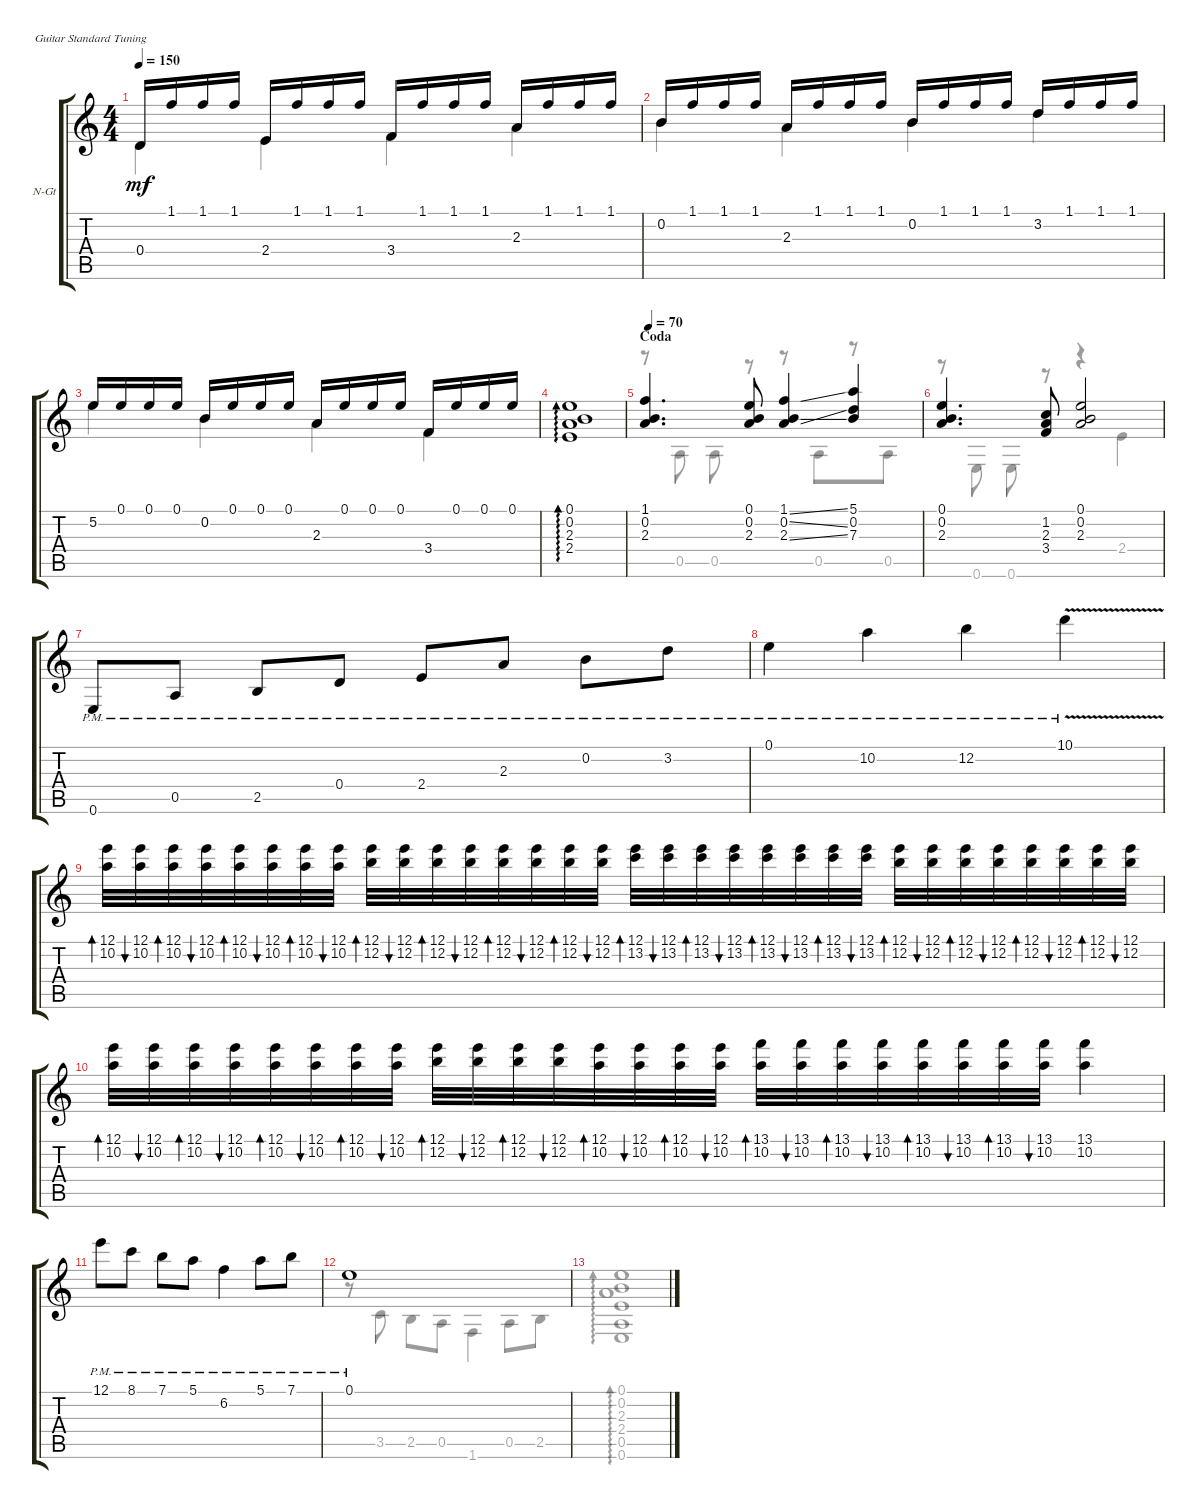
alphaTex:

\defaultSystemsLayout 4
\bracketExtendMode groupsimilarinstruments
\firstSystemTrackNameOrientation horizontal
\otherSystemsTrackNameOrientation horizontal
\track ("Nylon Guitar" "N-Gt") {instrument acousticguitarnylon}
\staff {score tabs}
\tuning (E4 B3 G3 D3 A2 E2)
\voice
\ts (4 4)
\tempo 150
\clef g2
\ks c
0.4.16{dy mf} 1.1.16 1.1.16 1.1.16 2.4.16 1.1.16 1.1.16 1.1.16 3.4.16 1.1.16 1.1.16 1.1.16 2.3.16 1.1.16 1.1.16 1.1.16 |
0.2.16 1.1.16 1.1.16 1.1.16 2.3.16 1.1.16 1.1.16 1.1.16 0.2.16 1.1.16 1.1.16 1.1.16 3.2.16 1.1.16 1.1.16 1.1.16 |
5.2.16 0.1.16 0.1.16 0.1.16 0.2.16 0.1.16 0.1.16 0.1.16 2.3.16 0.1.16 0.1.16 0.1.16 3.4.16 0.1.16 0.1.16 0.1.16 |
(2.4 2.3 0.2 0.1).1{ad 0} |
\section ("" "Coda")
\tempo 70
(1.1 0.2 2.3).4{d} (2.3 0.2 0.1).8 (2.3{ss} 0.2{ss} 1.1{ss}).4 (5.1 0.2 7.3).4 |
(0.1 0.2 2.3).4{d} (3.4 2.3 1.2).8 (2.3 0.2 0.1).2 |
0.6{pm}.8 0.5{pm}.8 2.5{pm}.8 0.4{pm}.8 2.4{pm}.8 2.3{pm}.8 0.2{pm}.8 3.2{pm}.8 |
0.1{pm}.4 10.2{pm}.4 12.2{pm}.4 10.1{v pm}.4 |
(12.1 10.2).32{bd 30} (12.1 10.2).32{bu 30} (12.1 10.2).32{bd 30} (12.1 10.2).32{bu 30} (12.1 10.2).32{bd 30} (12.1 10.2).32{bu 30} (12.1 10.2).32{bd 30} (12.1 10.2).32{bu 30} (12.1 12.2).32{bd 30} (12.1 12.2).32{bu 30} (12.1 12.2).32{bd 30} (12.1 12.2).32{bu 30} (12.1 12.2).32{bd 30} (12.1 12.2).32{bu 30} (12.1 12.2).32{bd 30} (12.1 12.2).32{bu 30} (12.1 13.2).32{bd 30} (12.1 13.2).32{bu 30} (12.1 13.2).32{bd 30} (12.1 13.2).32{bu 30} (12.1 13.2).32{bd 30} (12.1 13.2).32{bu 30} (12.1 13.2).32{bd 30} (12.1 13.2).32{bu 30} (12.1 12.2).32{bd 30} (12.1 12.2).32{bu 30} (12.1 12.2).32{bd 30} (12.1 12.2).32{bu 30} (12.1 12.2).32{bd 30} (12.1 12.2).32{bu 30} (12.1 12.2).32{bd 30} (12.1 12.2).32{bu 30} |
(12.1 10.2).32{bd 30} (12.1 10.2).32{bu 30} (12.1 10.2).32{bd 30} (12.1 10.2).32{bu 30} (12.1 10.2).32{bd 30} (12.1 10.2).32{bu 30} (12.1 10.2).32{bd 30} (12.1 10.2).32{bu 30} (12.1 12.2).32{bd 30} (12.1 12.2).32{bu 30} (12.1 12.2).32{bd 30} (12.1 12.2).32{bu 30} (12.1 10.2).32{bd 30} (12.1 10.2).32{bu 30} (12.1 10.2).32{bd 30} (12.1 10.2).32{bu 30} (13.1 10.2).32{bd 30} (13.1 10.2).32{bu 30} (13.1 10.2).32{bd 30} (13.1 10.2).32{bu 30} (13.1 10.2).32{bd 30} (13.1 10.2).32{bu 30} (13.1 10.2).32{bd 30} (13.1 10.2).32{bu 30} (13.1 10.2).4 |
12.1{pm}.8 8.1{pm}.8 7.1{pm}.8 5.1{pm}.8 6.2{pm}.4 5.1{pm}.8 7.1{pm}.8 |
0.1{pm}.1 |
\voice
\clef g2
\ottava regular
\simile none
\ks c
0.4.4{dy mf} 2.4.4 3.4.4 2.3.4 |
0.2.4 2.3.4 0.2.4 3.2.4 |
5.2.4 0.2.4 2.3.4 3.4.4 |
|
r.8 0.5.8 0.5.8 r.8 r.8 0.5.8{beam merge} r.8{beam merge} 0.5.8 |
r.8 0.6.8 0.6.8 r.8 r.4 2.4.4 |
|
|
|
|
|
r.8 3.5.8 2.5.8 0.5.8 1.6.4 0.5.8 2.5.8 |
(0.6 0.5 2.4 2.3 0.2 0.1).1{ad 0}
